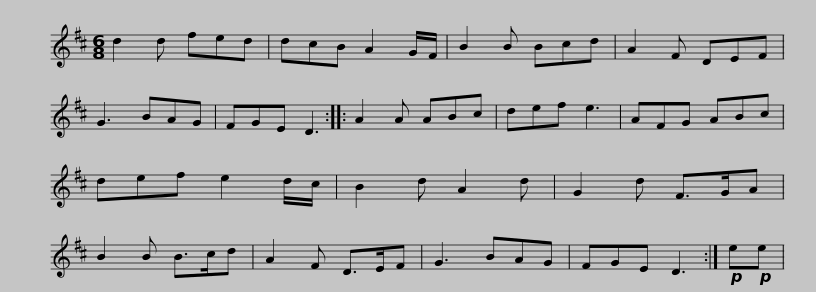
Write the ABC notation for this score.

X:1
L:1/8
M:6/8
I:linebreak $
K:D
V:1 treble
V:1
 d2 d fed | dcB A2 G/F/ | B2 B Bcd | A2 F DEF | G3 BAG | %5
 FGE D3 :: A2 A ABc | def e3 |$ AFG ABc | def e2 d/c/ | %10
 B2 d A2 d | G2 d F>GA | B2 B B>cd | A2 F D>EF | G3 BAG | %15
 FGE D3 :|!p! e!p!e | %17
